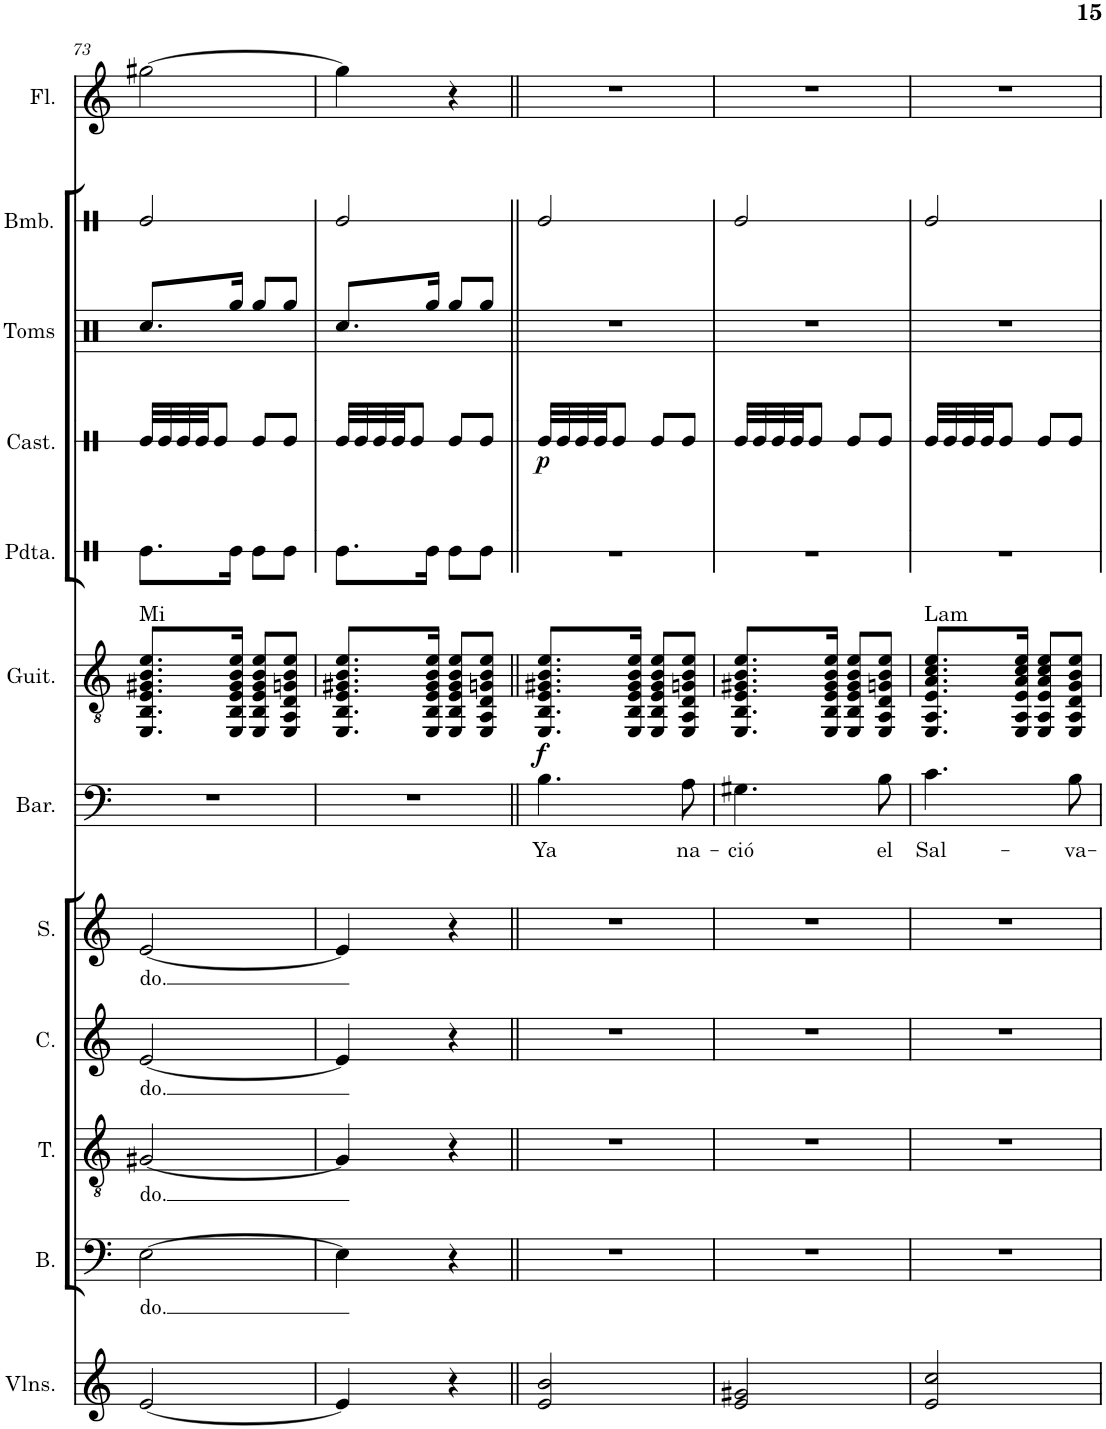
**kern	**kern	**text	**kern	**text	**kern	**text	**kern	**text	**kern	**text	**dynam	**kern	**harte	**kern	**kern	**dynam	**kern	**kern	**kern
*part12	*part11	*part11	*part10	*part10	*part9	*part9	*part8	*part8	*part7	*part7	*part7	*part6	*part6	*part5	*part4	*part4	*part3	*part2	*part1
*staff12	*staff11	*staff11	*staff10	*staff10	*staff9	*staff9	*staff8	*staff8	*staff7	*staff7	*staff7	*staff6	*	*staff5	*staff4	*staff4	*staff3	*staff2	*staff1
*I"Violines	*I"Bajo	*	*I"Tenor	*	*I"Contralto	*	*I"Soprano	*	*I"Barítono	*	*	*I"Guitarra	*	*I"Pandereta	*I"Castañuelas	*	*I"Toms	*I"Bombo	*I"Flauta
*I'Vlns.	*I'B.	*	*I'T.	*	*I'C.	*	*I'S.	*	*I'Bar.	*	*	*I'Guit.	*	*I'Pdta.	*I'Cast.	*	*I'Toms	*I'Bmb.	*I'Fl.
!!LO:PB:g=z
*clefG2	*clefF4	*	*clefGv2	*	*clefG2	*	*clefG2	*	*clefF4	*	*	*clefGv2	*	*clefX	*clefX	*	*clefX	*clefX	*clefG2
*k[]	*k[]	*	*k[]	*	*k[]	*	*k[]	*	*k[]	*	*	*k[]	*	*k[]	*k[]	*	*k[]	*k[]	*k[]
*M2/4	*M2/4	*	*M2/4	*	*M2/4	*	*M2/4	*	*M2/4	*	*	*M2/4	*	*M2/4	*M2/4	*	*M2/4	*M2/4	*M2/4
=73	=73	=73	=73	=73	=73	=73	=73	=73	=73	=73	=73	=73	=73	=73	=73	=73	=73	=73	=73
!	!	!LO:LY:b	!	!LO:LY:b	!	!LO:LY:b	!	!LO:LY:b	!	!	!	!	!LO:H:kt=Mi	!	!	!	!	!	!
[2e/	[2E\	do.	[2G#X/	do.	[2e/	do.	[2e/	do.	2r	.	.	8.EE/ 8.BB/ 8.E/ 8.G#X/ 8.B/ 8.e/L	N	8.Re\L	32Re/LLL	.	8.Rcc/L	2Re/	[2gg#X\
.	.	.	.	.	.	.	.	.	.	.	.	.	.	.	32Re/	.	.	.	.
.	.	.	.	.	.	.	.	.	.	.	.	.	.	.	32Re/	.	.	.	.
.	.	.	.	.	.	.	.	.	.	.	.	.	.	.	32Re/JJ	.	.	.	.
.	.	.	.	.	.	.	.	.	.	.	.	.	.	.	8Re/J	.	.	.	.
.	.	.	.	.	.	.	.	.	.	.	.	16EE/ 16BB/ 16E/ 16G#/ 16B/ 16e/Jk	.	16Re\Jk	.	.	16Rgg/Jk	.	.
.	.	.	.	.	.	.	.	.	.	.	.	8EE/ 8BB/ 8E/ 8G#/ 8B/ 8e/L	.	8Re\L	8Re/L	.	8Rgg/L	.	.
.	.	.	.	.	.	.	.	.	.	.	.	8EE/ 8AA/ 8D/ 8Gn/ 8B/ 8e/J	.	8Re\J	8Re/J	.	8Rgg/J	.	.
=74	=74	=74	=74	=74	=74	=74	=74	=74	=74	=74	=74	=74	=74	=74	=74	=74	=74	=74	=74
4e/]	4E\]	.	4G#/]	.	4e/]	.	4e/]	.	2r	.	.	8.EE/ 8.BB/ 8.E/ 8.G#X/ 8.B/ 8.e/L	.	8.Re\L	32Re/LLL	.	8.Rcc/L	2Re/	4gg#\]
.	.	.	.	.	.	.	.	.	.	.	.	.	.	.	32Re/	.	.	.	.
.	.	.	.	.	.	.	.	.	.	.	.	.	.	.	32Re/	.	.	.	.
.	.	.	.	.	.	.	.	.	.	.	.	.	.	.	32Re/JJ	.	.	.	.
.	.	.	.	.	.	.	.	.	.	.	.	.	.	.	8Re/J	.	.	.	.
.	.	.	.	.	.	.	.	.	.	.	.	16EE/ 16BB/ 16E/ 16G#/ 16B/ 16e/Jk	.	16Re\Jk	.	.	16Rgg/Jk	.	.
4r	4r	.	4r	.	4r	.	4r	.	.	.	.	8EE/ 8BB/ 8E/ 8G#/ 8B/ 8e/L	.	8Re\L	8Re/L	.	8Rgg/L	.	4r
.	.	.	.	.	.	.	.	.	.	.	.	8EE/ 8AA/ 8D/ 8Gn/ 8B/ 8e/J	.	8Re\J	8Re/J	.	8Rgg/J	.	.
=75||	=75||	=75||	=75||	=75||	=75||	=75||	=75||	=75||	=75||	=75||	=75||	=75||	=75||	=75||	=75||	=75||	=75||	=75||	=75||
!	!	!	!	!	!	!	!	!	!	!LO:LY:b	!LO:DY:a	!	!	!	!	!LO:DY:b	!	!	!
2e/ 2b/	2r	.	2r	.	2r	.	2r	.	4.B\	Ya	f	8.EE/ 8.BB/ 8.E/ 8.G#X/ 8.B/ 8.e/L	.	2r	32Re/LLL	p	2r	2Re/	2r
.	.	.	.	.	.	.	.	.	.	.	.	.	.	.	32Re/	.	.	.	.
.	.	.	.	.	.	.	.	.	.	.	.	.	.	.	32Re/	.	.	.	.
.	.	.	.	.	.	.	.	.	.	.	.	.	.	.	32Re/JJ	.	.	.	.
.	.	.	.	.	.	.	.	.	.	.	.	.	.	.	8Re/J	.	.	.	.
.	.	.	.	.	.	.	.	.	.	.	.	16EE/ 16BB/ 16E/ 16G#/ 16B/ 16e/Jk	.	.	.	.	.	.	.
.	.	.	.	.	.	.	.	.	.	.	.	8EE/ 8BB/ 8E/ 8G#/ 8B/ 8e/L	.	.	8Re/L	.	.	.	.
!	!	!	!	!	!	!	!	!	!	!LO:LY:b	!	!	!	!	!	!	!	!	!
.	.	.	.	.	.	.	.	.	8A\	na-	.	8EE/ 8AA/ 8D/ 8Gn/ 8B/ 8e/J	.	.	8Re/J	.	.	.	.
=76	=76	=76	=76	=76	=76	=76	=76	=76	=76	=76	=76	=76	=76	=76	=76	=76	=76	=76	=76
!	!	!	!	!	!	!	!	!	!	!LO:LY:b	!	!	!	!	!	!	!	!	!
2e/ 2g#X/	2r	.	2r	.	2r	.	2r	.	4.G#X\	-ció	.	8.EE/ 8.BB/ 8.E/ 8.G#X/ 8.B/ 8.e/L	.	2r	32Re/LLL	.	2r	2Re/	2r
.	.	.	.	.	.	.	.	.	.	.	.	.	.	.	32Re/	.	.	.	.
.	.	.	.	.	.	.	.	.	.	.	.	.	.	.	32Re/	.	.	.	.
.	.	.	.	.	.	.	.	.	.	.	.	.	.	.	32Re/JJ	.	.	.	.
.	.	.	.	.	.	.	.	.	.	.	.	.	.	.	8Re/J	.	.	.	.
.	.	.	.	.	.	.	.	.	.	.	.	16EE/ 16BB/ 16E/ 16G#/ 16B/ 16e/Jk	.	.	.	.	.	.	.
.	.	.	.	.	.	.	.	.	.	.	.	8EE/ 8BB/ 8E/ 8G#/ 8B/ 8e/L	.	.	8Re/L	.	.	.	.
!	!	!	!	!	!	!	!	!	!	!LO:LY:b	!	!	!	!	!	!	!	!	!
.	.	.	.	.	.	.	.	.	8B\	el	.	8EE/ 8AA/ 8D/ 8Gn/ 8B/ 8e/J	.	.	8Re/J	.	.	.	.
=77	=77	=77	=77	=77	=77	=77	=77	=77	=77	=77	=77	=77	=77	=77	=77	=77	=77	=77	=77
!	!	!	!	!	!	!	!	!	!	!LO:LY:b	!	!	!LO:H:kt=Lam	!	!	!	!	!	!
2e/ 2cc/	2r	.	2r	.	2r	.	2r	.	4.c\	Sal-	.	8.EE/ 8.AA/ 8.E/ 8.A/ 8.c/ 8.e/L	N	2r	32Re/LLL	.	2r	2Re/	2r
.	.	.	.	.	.	.	.	.	.	.	.	.	.	.	32Re/	.	.	.	.
.	.	.	.	.	.	.	.	.	.	.	.	.	.	.	32Re/	.	.	.	.
.	.	.	.	.	.	.	.	.	.	.	.	.	.	.	32Re/JJ	.	.	.	.
.	.	.	.	.	.	.	.	.	.	.	.	.	.	.	8Re/J	.	.	.	.
.	.	.	.	.	.	.	.	.	.	.	.	16EE/ 16AA/ 16E/ 16A/ 16c/ 16e/Jk	.	.	.	.	.	.	.
.	.	.	.	.	.	.	.	.	.	.	.	8EE/ 8AA/ 8E/ 8A/ 8c/ 8e/L	.	.	8Re/L	.	.	.	.
!	!	!	!	!	!	!	!	!	!	!LO:LY:b	!	!	!	!	!	!	!	!	!
.	.	.	.	.	.	.	.	.	8B\	-va-	.	8EE/ 8AA/ 8D/ 8G/ 8B/ 8e/J	.	.	8Re/J	.	.	.	.
=	=	=	=	=	=	=	=	=	=	=	=	=	=	=	=	=	=	=	=
*-	*-	*-	*-	*-	*-	*-	*-	*-	*-	*-	*-	*-	*-	*-	*-	*-	*-	*-	*-
